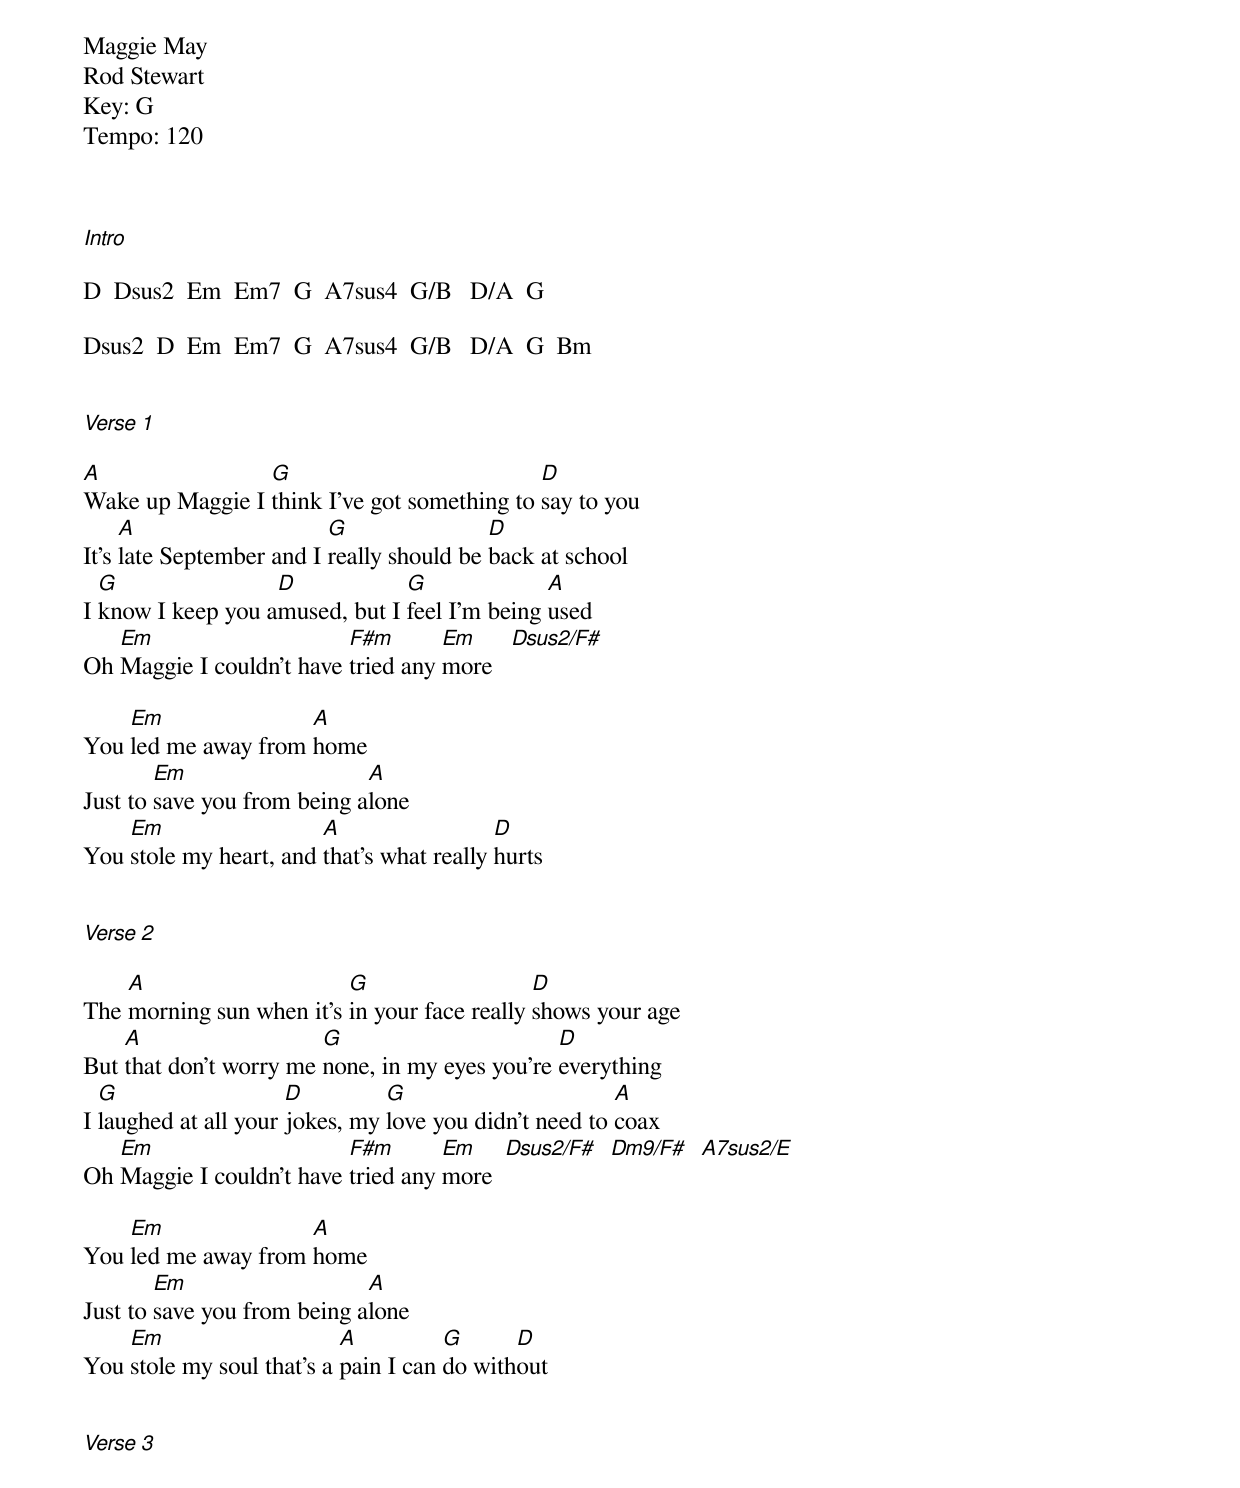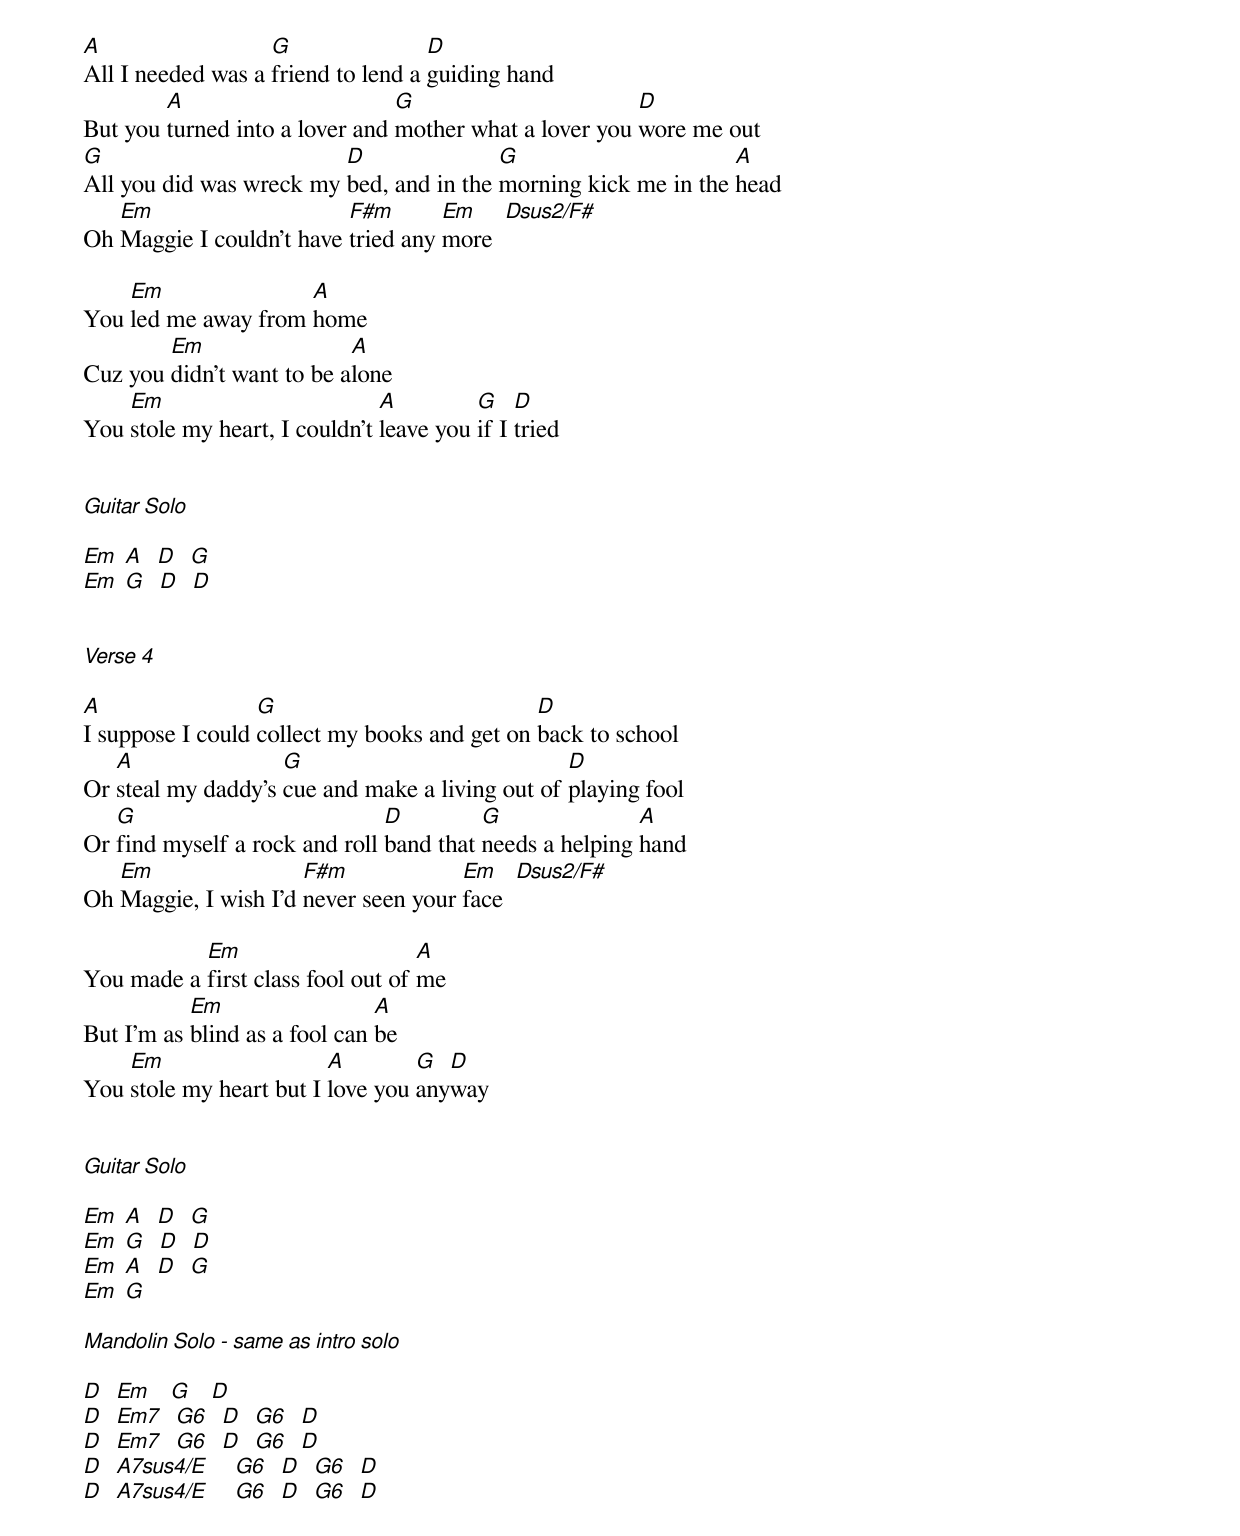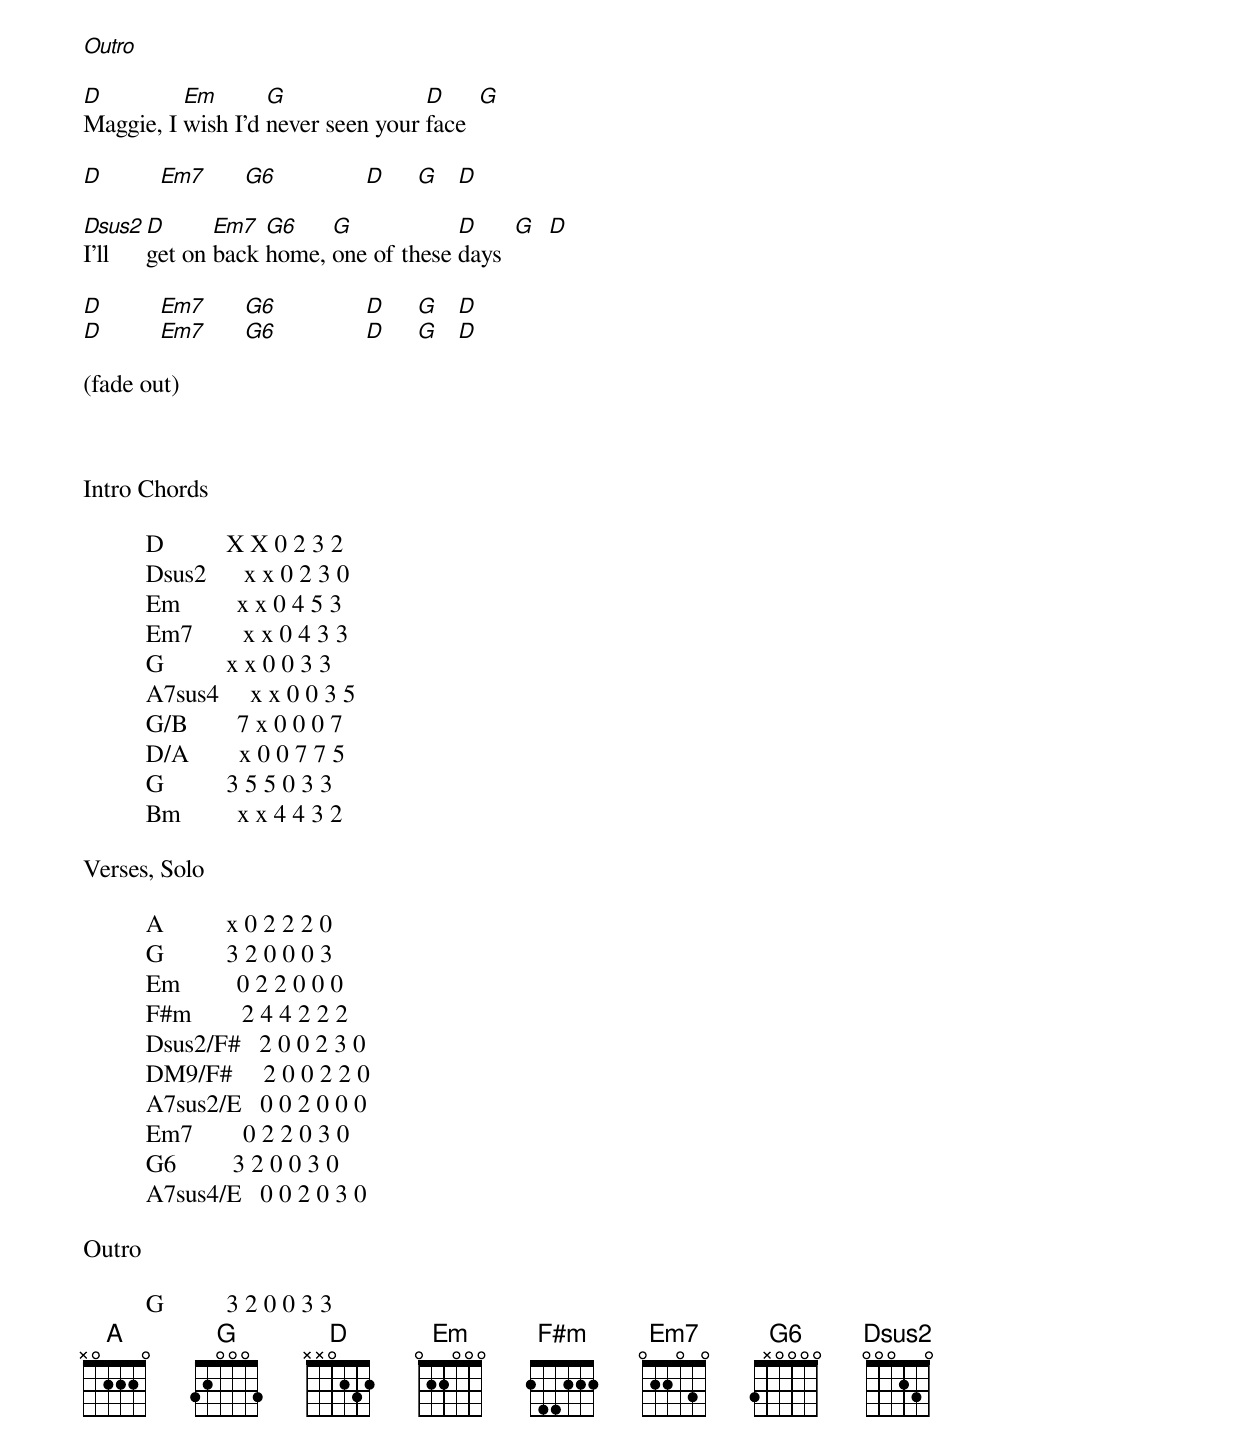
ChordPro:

Maggie May
Rod Stewart
Key: G
Tempo: 120



[Intro]

D  Dsus2  Em  Em7  G  A7sus4  G/B   D/A  G

Dsus2  D  Em  Em7  G  A7sus4  G/B   D/A  G  Bm


[Verse 1]

[A]Wake up Maggie I [G]think I've got something to [D]say to you
It's [A]late September and I [G]really should be [D]back at school
I [G]know I keep you a[D]mused, but I [G]feel I'm being [A]used
Oh [Em]Maggie I couldn’t have [F#m]tried any [Em]more   [Dsus2/F#]

You [Em]led me away from [A]home
Just to [Em]save you from being a[A]lone
You [Em]stole my heart, and [A]that's what really [D]hurts


[Verse 2]

The [A]morning sun when it's [G]in your face really [D]shows your age
But [A]that don't worry me [G]none, in my eyes you're [D]everything
I [G]laughed at all your [D]jokes, my [G]love you didn't need to [A]coax
Oh [Em]Maggie I couldn’t have [F#m]tried any [Em]more  [Dsus2/F#]  [Dm9/F#]  [A7sus2/E]

You [Em]led me away from [A]home
Just to [Em]save you from being a[A]lone
You [Em]stole my soul that's a [A]pain I can [G]do with[D]out


[Verse 3]

[A]All I needed was a [G]friend to lend a [D]guiding hand
But you [A]turned into a lover and [G]mother what a lover you [D]wore me out
[G]All you did was wreck my [D]bed, and in the [G]morning kick me in the [A]head
Oh [Em]Maggie I couldn’t have [F#m]tried any [Em]more  [Dsus2/F#]

You [Em]led me away from [A]home
Cuz you [Em]didn't want to be a[A]lone
You [Em]stole my heart, I couldn't [A]leave you [G]if I [D]tried


[Guitar Solo]

[Em] [A]  [D]  [G]
[Em] [G]  [D]  [D]


[Verse 4]

[A]I suppose I could [G]collect my books and get on [D]back to school
Or [A]steal my daddy's [G]cue and make a living out of [D]playing fool
Or [G]find myself a rock and roll [D]band that [G]needs a helping [A]hand
Oh [Em]Maggie, I wish I'd [F#m]never seen your [Em]face  [Dsus2/F#]

You made a [Em]first class fool out of [A]me
But I'm as [Em]blind as a fool can [A]be
You [Em]stole my heart but I [A]love you [G]any[D]way


[Guitar Solo]

[Em] [A]  [D]  [G]
[Em] [G]  [D]  [D]
[Em] [A]  [D]  [G]
[Em] [G]

[Mandolin Solo - same as intro solo]

[D]  [Em]   [G]   [D]
[D]  [Em7]  [G6]  [D]  [G6]  [D]
[D]  [Em7]  [G6]  [D]  [G6]  [D]
[D]  [A7sus4/E]    [G6]  [D]  [G6]  [D]
[D]  [A7sus4/E]    [G6]  [D]  [G6]  [D]


[Outro]

[D]Maggie, I [Em]wish I’d [G]never seen your [D]face  [G]

[D]         [Em7]      [G6]              [D]     [G]   [D]

[Dsus2]I’ll  [D]get on [Em7]back [G6]home, [G]one of these [D]days  [G]  [D]

[D]         [Em7]      [G6]              [D]     [G]   [D]
[D]         [Em7]      [G6]              [D]     [G]   [D]

(fade out)



Intro Chords

          D          X X 0 2 3 2
          Dsus2      x x 0 2 3 0
          Em         x x 0 4 5 3
          Em7        x x 0 4 3 3
          G          x x 0 0 3 3
          A7sus4     x x 0 0 3 5
          G/B        7 x 0 0 0 7
          D/A        x 0 0 7 7 5
          G          3 5 5 0 3 3
          Bm         x x 4 4 3 2

Verses, Solo

          A          x 0 2 2 2 0
          G          3 2 0 0 0 3
          Em         0 2 2 0 0 0
          F#m        2 4 4 2 2 2
          Dsus2/F#   2 0 0 2 3 0
          DM9/F#     2 0 0 2 2 0
          A7sus2/E   0 0 2 0 0 0
          Em7        0 2 2 0 3 0
          G6         3 2 0 0 3 0
          A7sus4/E   0 0 2 0 3 0

Outro

          G          3 2 0 0 3 3
